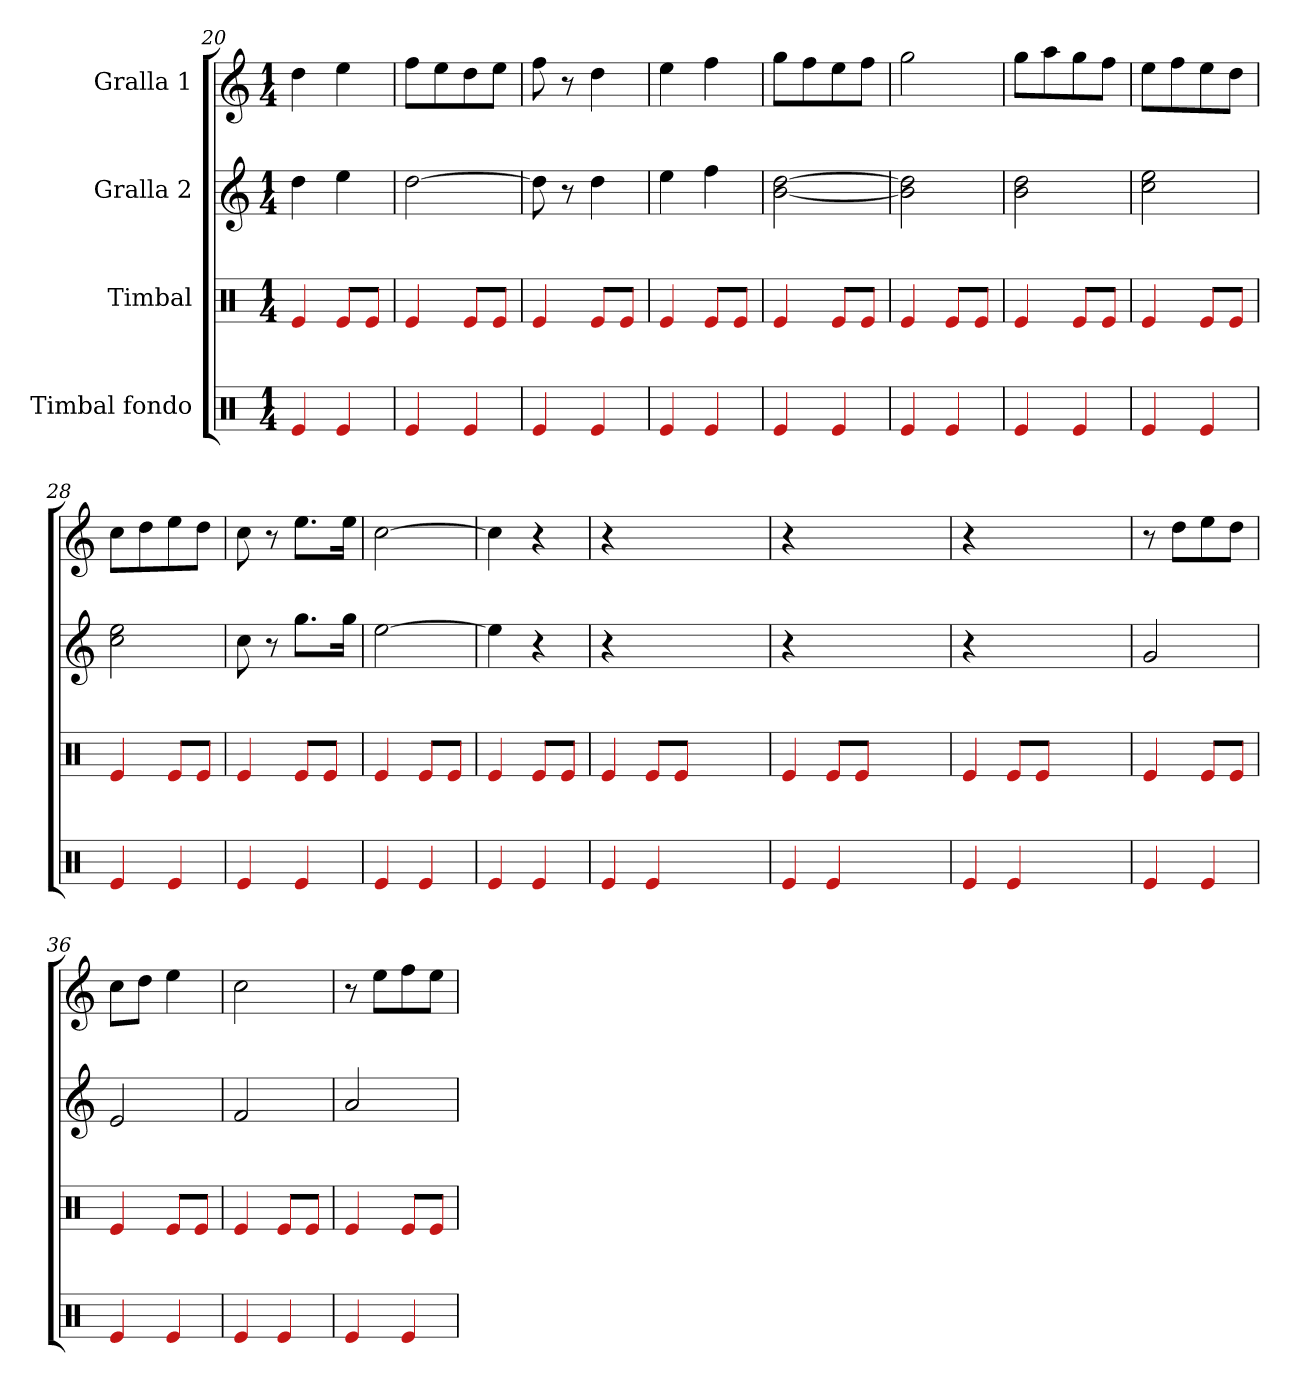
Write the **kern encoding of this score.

**kern	**kern	**kern	**kern
*part4	*part3	*part2	*part1
*staff4	*staff3	*staff2	*staff1
*I"Timbal fondo	*I"Timbal	*I"Gralla 2	*I"Gralla 1
*clefX	*clefX	*clefG2	*clefG2
*k[]	*k[]	*k[]	*k[]
*M1/4	*M1/4	*M1/4	*M1/4
=20	=20	=20	=20
4e/	4e/	4dd\	4dd\
4e/	8e/L	4ee\	4ee\
.	8e/J	.	.
=21	=21	=21	=21
4e/	4e/	[2dd\	8ff\L
.	.	.	8ee\
4e/	8e/L	.	8dd\
.	8e/J	.	8ee\J
=22	=22	=22	=22
4e/	4e/	8dd\]	8ff\
.	.	8r	8r
4e/	8e/L	4dd\	4dd\
.	8e/J	.	.
=23	=23	=23	=23
4e/	4e/	4ee\	4ee\
4e/	8e/L	4ff\	4ff\
.	8e/J	.	.
=24	=24	=24	=24
4e/	4e/	[2b\ [2dd\	8gg\L
.	.	.	8ff\
4e/	8e/L	.	8ee\
.	8e/J	.	8ff\J
=25	=25	=25	=25
4e/	4e/	2b\] 2dd\]	2gg\
4e/	8e/L	.	.
.	8e/J	.	.
=26	=26	=26	=26
4e/	4e/	2b\ 2dd\	8gg\L
.	.	.	8aa\
4e/	8e/L	.	8gg\
.	8e/J	.	8ff\J
=27	=27	=27	=27
4e/	4e/	2cc\ 2ee\	8ee\L
.	.	.	8ff\
4e/	8e/L	.	8ee\
.	8e/J	.	8dd\J
!!LO:PB:g=z
=28	=28	=28	=28
4e/	4e/	2cc\ 2ee\	8cc\L
.	.	.	8dd\
4e/	8e/L	.	8ee\
.	8e/J	.	8dd\J
=29	=29	=29	=29
4e/	4e/	8cc\	8cc\
.	.	8r	8r
4e/	8e/L	8.gg\L	8.ee\L
.	8e/J	.	.
.	.	16gg\Jk	16ee\Jk
=30	=30	=30	=30
4e/	4e/	[2ee\	[2cc\
4e/	8e/L	.	.
.	8e/J	.	.
=31	=31	=31	=31
4e/	4e/	4ee\]	4cc\]
4e/	8e/L	4r	4r
.	8e/J	.	.
=32	=32	=32	=32
4e/	4e/	4r	4r
4e/	8e/L	2.ryy	2.ryy
.	8e/J	.	.
2ryy	2ryy	.	.
=33	=33	=33	=33
4e/	4e/	4r	4r
4e/	8e/L	2.ryy	2.ryy
.	8e/J	.	.
2ryy	2ryy	.	.
=34	=34	=34	=34
4e/	4e/	4r	4r
4e/	8e/L	2.ryy	2.ryy
.	8e/J	.	.
2ryy	2ryy	.	.
=35	=35	=35	=35
4e/	4e/	2g/	8r
.	.	.	8dd\L
4e/	8e/L	.	8ee\
.	8e/J	.	8dd\J
=36	=36	=36	=36
4e/	4e/	2e/	8cc\L
.	.	.	8dd\J
4e/	8e/L	.	4ee\
.	8e/J	.	.
=37	=37	=37	=37
4e/	4e/	2f/	2cc\
4e/	8e/L	.	.
.	8e/J	.	.
!!LO:LB:g=z
=38	=38	=38	=38
4e/	4e/	2a/	8r
.	.	.	8ee\L
4e/	8e/L	.	8ff\
.	8e/J	.	8ee\J
=	=	=	=
*-	*-	*-	*-
